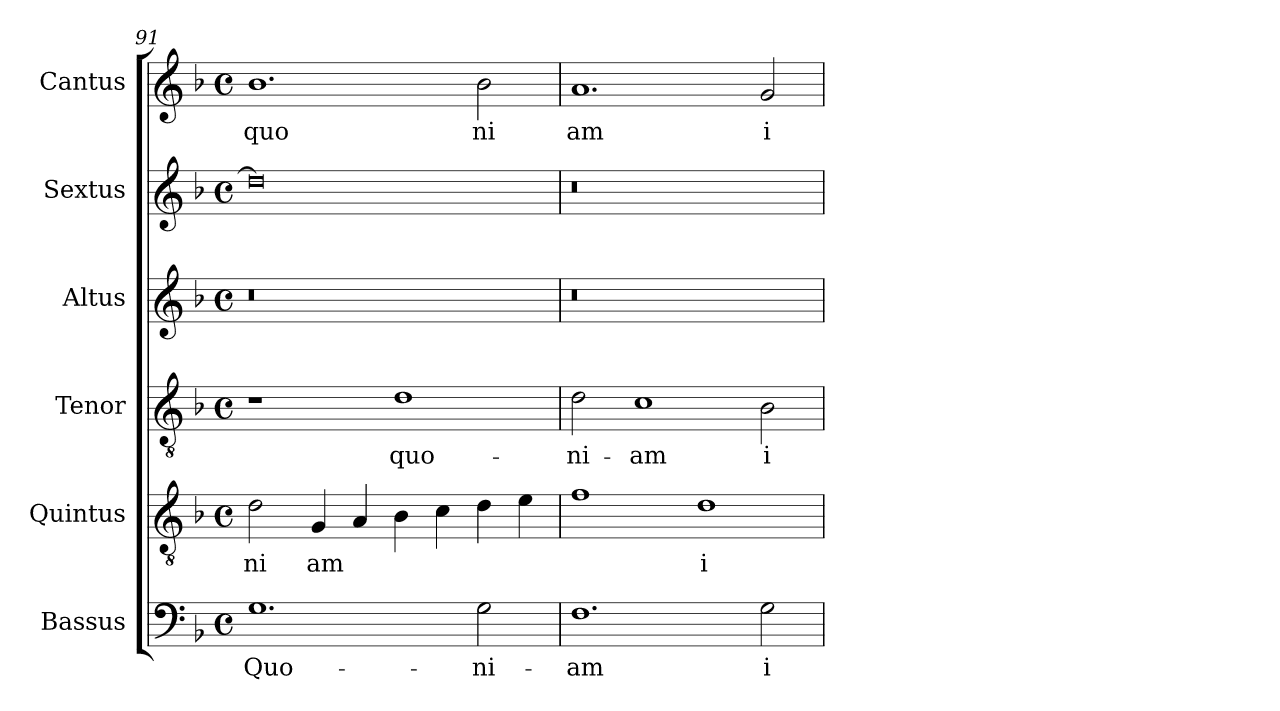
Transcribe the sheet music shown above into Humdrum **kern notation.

**kern	**text	**kern	**text	**kern	**text	**kern	**kern	**kern	**text
*part6	*part6	*part5	*part5	*part4	*part4	*part3	*part2	*part1	*part1
*staff6	*staff6	*staff5	*staff5	*staff4	*staff4	*staff3	*staff2	*staff1	*staff1
*I"Bassus	*	*I"Quintus	*	*I"Tenor	*	*I"Altus	*I"Sextus	*I"Cantus	*
*clefF4	*	*clefGv2	*	*clefGv2	*	*clefG2	*clefG2	*clefG2	*
*k[b-]	*	*k[b-]	*	*k[b-]	*	*k[b-]	*k[b-]	*k[b-]	*
*F:	*	*F:	*	*F:	*	*F:	*F:	*F:	*
*M4/4	*	*M4/4	*	*M4/4	*	*M4/4	*M4/4	*M4/4	*
*met(c)	*	*met(c)	*	*met(c)	*	*met(c)	*met(c)	*met(c)	*
=91	=91	=91	=91	=91	=91	=91	=91	=91	=91
!	!LO:LY:b:cj	!	!LO:LY:b:cj	!	!	!	!	!	!LO:LY:b:cj
1.G	Quo-	2d\	ni	1r	.	0r	0dd]	1.b-	quo
!	!	!	!LO:LY:b	!	!	!	!	!	!
.	.	4G/	am	.	.	.	.	.	.
.	.	4A/	.	.	.	.	.	.	.
!	!	!	!	!	!LO:LY:b:cj	!	!	!	!
.	.	4B-\	.	1d	quo-	.	.	.	.
.	.	4c\	.	.	.	.	.	.	.
!	!LO:LY:b:cj	!	!	!	!	!	!	!	!LO:LY:b:cj
2G\	-ni-	4d\	.	.	.	.	.	2b-\	ni
.	.	4e\	.	.	.	.	.	.	.
=92	=92	=92	=92	=92	=92	=92	=92	=92	=92
!	!LO:LY:b:cj	!	!	!	!LO:LY:b:cj	!	!	!	!LO:LY:b:cj
1.F	-am	1f	.	2d\	-ni-	0r	0r	1.a	am
!	!	!	!	!	!LO:LY:b:cj	!	!	!	!
.	.	.	.	1c	-am	.	.	.	.
!	!	!	!LO:LY:b:cj	!	!	!	!	!	!
.	.	1d	i	.	.	.	.	.	.
!	!LO:LY:b:cj	!	!	!	!LO:LY:b:cj	!	!	!	!LO:LY:b:cj
2G\	i-	.	.	2B-\	i-	.	.	2g/	i
=	=	=	=	=	=	=	=	=	=
*-	*-	*-	*-	*-	*-	*-	*-	*-	*-
